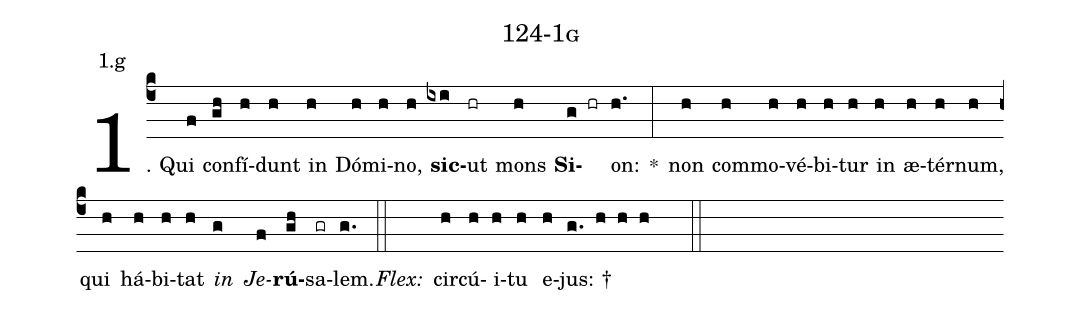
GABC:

name: 124-1g;
annotation: 1.g;
%%
(c4)1. Qui(f) con(gh)fí(h)dunt(h) in(h) Dó(h)mi(h)no,(h) <b>sic</b>(ixi)ut(hr) mons(h) <b>Si</b>(g hr)on:(h.) *(:) non(h) com(h)mo(h)vé(h)bi(h)tur(h) in(h) æ(h)tér(h)num,(h) qui(h) há(h)bi(h)tat(h) <i>in</i>(g) <i>Je</i>(f)<b>rú</b>(gh)sa(gr)lem.(g.) (::)
<i>Flex:</i>()  cir(h)cú(h)i(h)tu(h) e(h)jus: †(g. h h h  ::)
